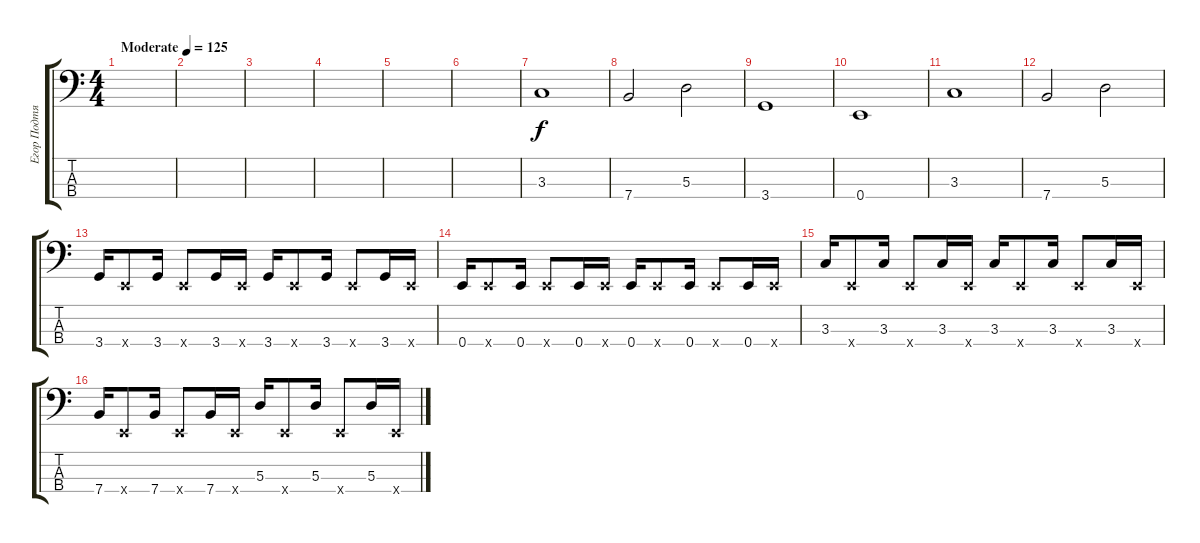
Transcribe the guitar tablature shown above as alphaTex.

\track ("Егор Подтягин" "Егор Подтя") {instrument electricbassfinger}
\staff {score tabs}
\tuning (G2 D2 A1 E1) {hide}
\ts (4 4)
\tempo (125 "Moderate")
\clef f4
\ks c
|
|
|
|
|
|
3.3.1 |
7.4.2 5.3.2 |
3.4.1 |
0.4.1 |
3.3.1 |
7.4.2 5.3.2 |
3.4.16 0.4{x}.8 3.4.16 0.4{x}.8 3.4.16 0.4{x}.16 3.4.16 0.4{x}.8 3.4.16 0.4{x}.8 3.4.16 0.4{x}.16 |
0.4.16 0.4{x}.8 0.4.16 0.4{x}.8 0.4.16 0.4{x}.16 0.4.16 0.4{x}.8 0.4.16 0.4{x}.8 0.4.16 0.4{x}.16 |
3.3.16 0.4{x}.8 3.3.16 0.4{x}.8 3.3.16 0.4{x}.16 3.3.16 0.4{x}.8 3.3.16 0.4{x}.8 3.3.16 0.4{x}.16 |
7.4.16 0.4{x}.8 7.4.16 0.4{x}.8 7.4.16 0.4{x}.16 5.3.16 0.4{x}.8 5.3.16 0.4{x}.8 5.3.16 0.4{x}.16
